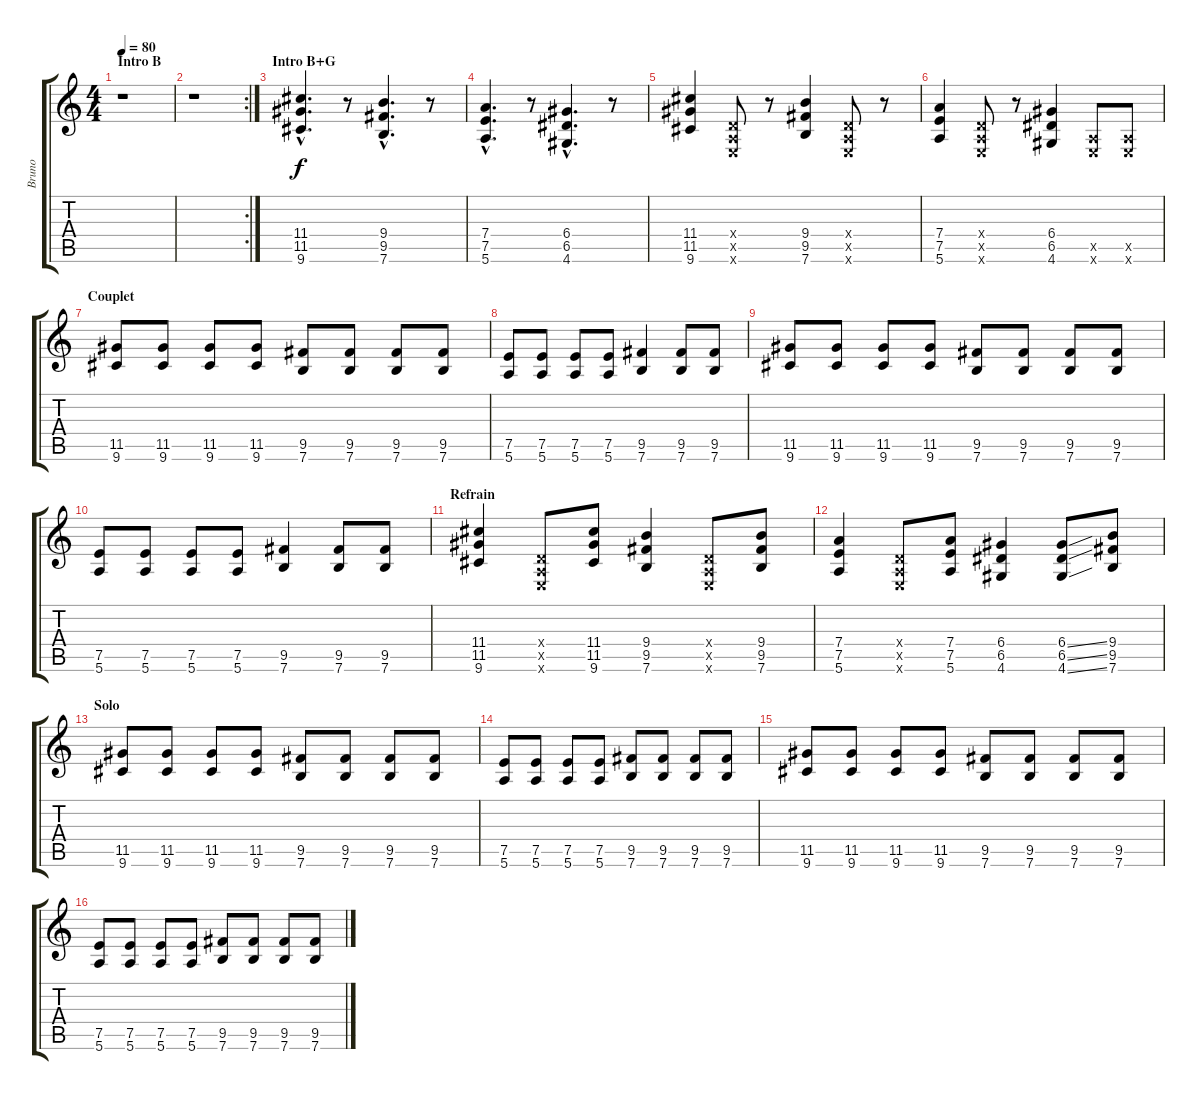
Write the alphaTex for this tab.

\track ("Bruno" "Bruno") {instrument overdrivenguitar}
\staff {score tabs}
\tuning (E4 B3 G3 D3 A2 E2) {hide}
\ts (4 4)
\section ("" "Intro B")
\tempo 80
\clef g2
\ks c
r.1{dy f instrument overdrivenguitar} |
\rc 2
r.1 |
\section ("" "Intro B+G")
(11.4{hac} 11.5{hac} 9.6{hac}).4{d} r.8 (9.4{hac} 9.5{hac} 7.6{hac}).4{d} r.8 |
(7.4{hac} 7.5{hac} 5.6{hac}).4{d} r.8 (6.4{hac} 6.5{hac} 4.6{hac}).4{d} r.8 |
(11.4 11.5 9.6).4 (0.4{x} 0.5{x} 0.6{x}).8 r.8 (9.4 9.5 7.6).4 (0.4{x} 0.5{x} 0.6{x}).8 r.8 |
(7.4 7.5 5.6).4 (0.4{x} 0.5{x} 0.6{x}).8 r.8 (6.4 6.5 4.6).4 (0.5{x} 0.6{x}).8 (0.5{x} 0.6{x}).8 |
\section ("" "Couplet")
(11.5 9.6).8 (11.5 9.6).8 (11.5 9.6).8 (11.5 9.6).8 (9.5 7.6).8 (9.5 7.6).8 (9.5 7.6).8 (9.5 7.6).8 |
(7.5 5.6).8 (7.5 5.6).8 (7.5 5.6).8 (7.5 5.6).8 (9.5 7.6).4 (9.5 7.6).8 (9.5 7.6).8 |
(11.5 9.6).8 (11.5 9.6).8 (11.5 9.6).8 (11.5 9.6).8 (9.5 7.6).8 (9.5 7.6).8 (9.5 7.6).8 (9.5 7.6).8 |
(7.5 5.6).8 (7.5 5.6).8 (7.5 5.6).8 (7.5 5.6).8 (9.5 7.6).4 (9.5 7.6).8 (9.5 7.6).8 |
\section ("" "Refrain")
(11.4 11.5 9.6).4 (0.4{x} 0.5{x} 0.6{x}).8 (11.4 11.5 9.6).8 (9.4 9.5 7.6).4 (0.4{x} 0.5{x} 0.6{x}).8 (9.4 9.5 7.6).8 |
(7.4 7.5 5.6).4 (0.4{x} 0.5{x} 0.6{x}).8 (7.4 7.5 5.6).8 (6.4 6.5 4.6).4 (6.4{ss} 6.5{ss} 4.6{ss}).8 (9.4 9.5 7.6).8 |
\section ("" "Solo")
(11.5 9.6).8{volume 7} (11.5 9.6).8 (11.5 9.6).8 (11.5 9.6).8 (9.5 7.6).8 (9.5 7.6).8 (9.5 7.6).8 (9.5 7.6).8 |
(7.5 5.6).8 (7.5 5.6).8 (7.5 5.6).8 (7.5 5.6).8 (9.5 7.6).8 (9.5 7.6).8 (9.5 7.6).8 (9.5 7.6).8 |
(11.5 9.6).8 (11.5 9.6).8 (11.5 9.6).8 (11.5 9.6).8 (9.5 7.6).8 (9.5 7.6).8 (9.5 7.6).8 (9.5 7.6).8 |
(7.5 5.6).8 (7.5 5.6).8 (7.5 5.6).8 (7.5 5.6).8 (9.5 7.6).8 (9.5 7.6).8 (9.5 7.6).8 (9.5 7.6).8
